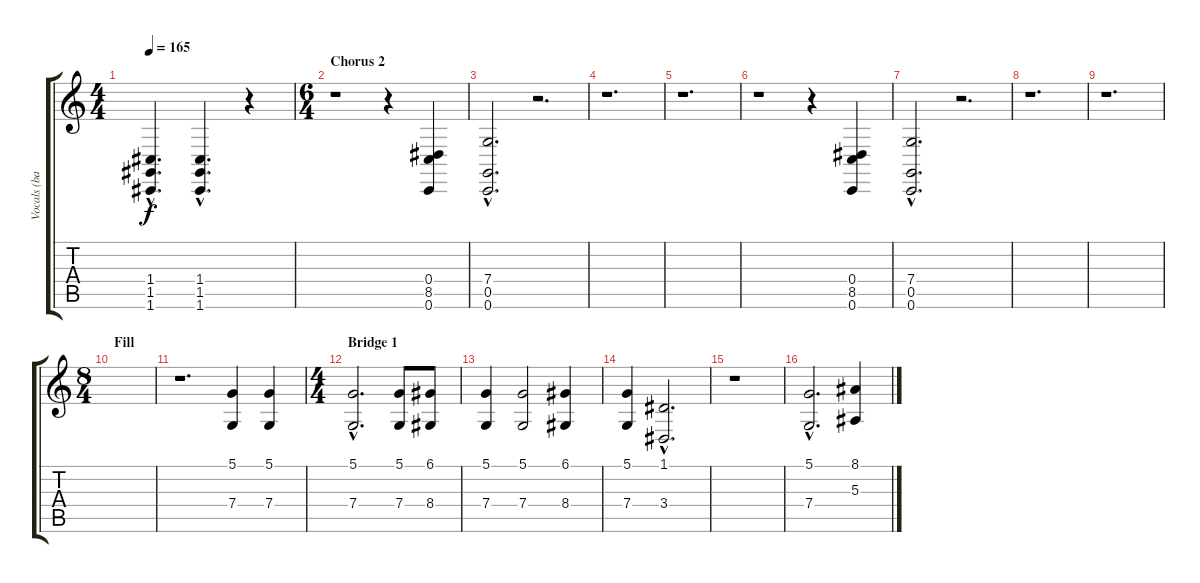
\track ("Vocals (back-up)" "Vocals (ba") {instrument lead2sawtooth}
\staff {score tabs}
\tuning (D4 A3 F3 C3 G2 C2) {hide}
\ts (4 4)
\tempo 165
\clef g2
\ks c
(1.4{hac} 1.5{hac} 1.6{hac}).4{d dy f} (1.4{hac} 1.5{hac} 1.6{hac}).4{d} r.4 |
\ts (6 4)
\section ("" "Chorus 2")
r.1 r.4 (0.4 8.5 0.6).4 |
(7.4{hac} 0.5{hac} 0.6{hac}).2{d} r.2{d} |
r.1{d} |
r.1{d} |
r.1 r.4 (0.4 8.5 0.6).4 |
(7.4{hac} 0.5{hac} 0.6{hac}).2{d} r.2{d} |
r.1{d} |
r.1{d} |
\ts (8 4)
\section ("" "Fill")
|
r.1{d} (5.1 7.4).4 (5.1 7.4).4 |
\ts (4 4)
\section ("" "Bridge 1")
(5.1{hac} 7.4{hac}).2{d} (5.1 7.4).8 (6.1 8.4).8 |
(5.1 7.4).4 (5.1 7.4).2 (6.1 8.4).4 |
(5.1 7.4).4 (1.1{hac} 3.4{hac}).2{d} |
r.1 |
(5.1{hac} 7.4{hac}).2{d} (8.1 5.3).4
